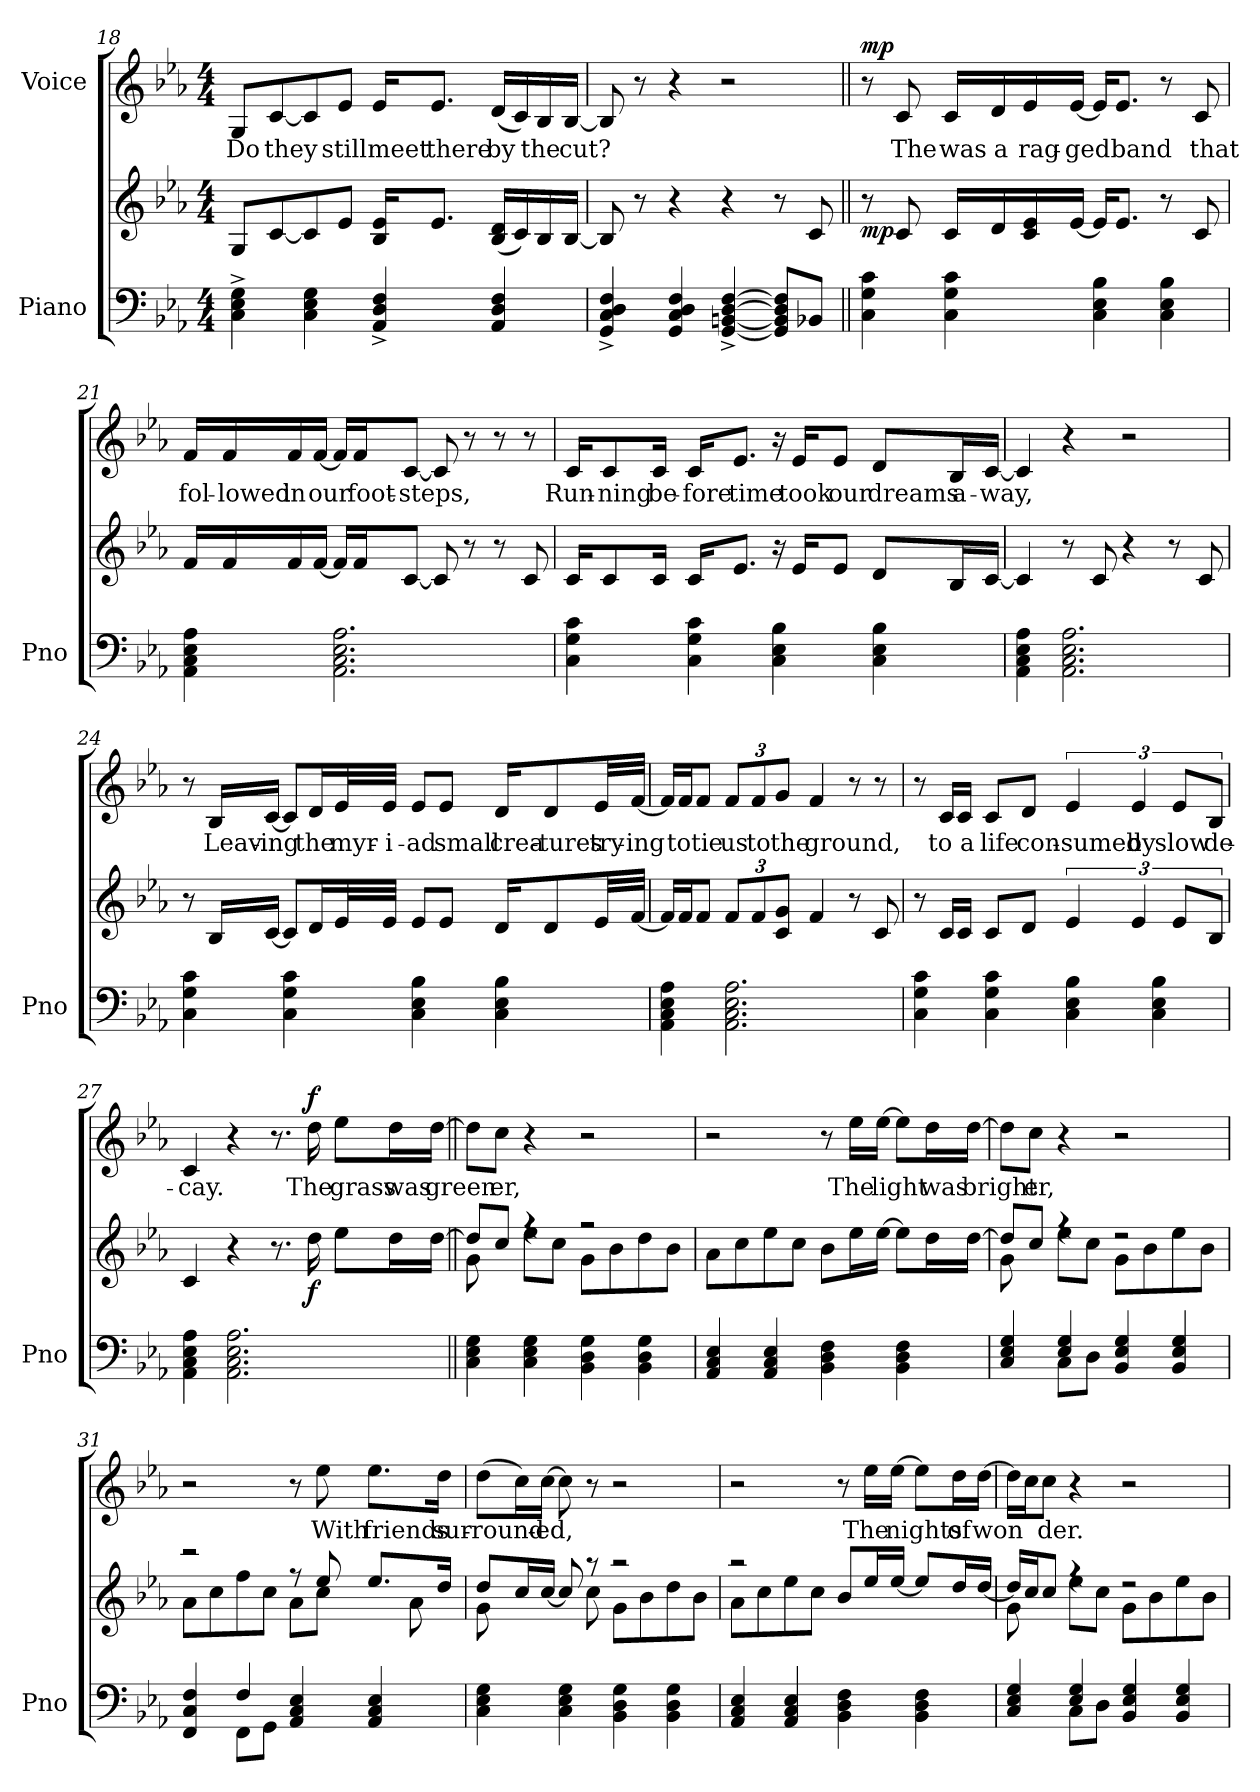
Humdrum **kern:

**kern	**kern	**dynam	**kern	**text	**dynam
*part2	*part2	*part2	*part1	*part1	*part1
*staff3	*staff2	*staff2/3	*staff1	*staff1	*staff1
*I"Piano	*	*	*I"Voice	*	*
*I'Pno	*	*	*	*	*
!!LO:PB:g=z
*clefF4	*clefG2	*	*clefG2	*	*
*k[b-e-a-]	*k[b-e-a-]	*	*k[b-e-a-]	*	*
*M4/4	*M4/4	*	*M4/4	*	*
=18	=18	=18	=18	=18	=18
!	!	!	!	!LO:LY:b	!
4C\^ 4E-\^ 4G\^	8G/L	.	8G/L	Do	.
!	!	!	!	!LO:LY:b	!
.	[8c/	.	[8c/	they	.
4C\ 4E-\ 4G\	8c/]	.	8c/]	.	.
!	!	!	!	!LO:LY:b	!
.	8e-/J	.	8e-/J	still	.
!	!	!	!	!LO:LY:b	!
4AA-/^ 4D/^ 4F/^	16B-/ 16e-/KL	.	16e-/KL	meet	.
!	!	!	!	!LO:LY:b	!
.	8.e-/J	.	8.e-/J	there	.
!	!	!	!	!LO:LY:b	!
4AA-/ 4D/ 4F/	(<16B-/ 16d/LL	.	(<16d/LL	by	.
.	16c/)	.	16c/)	.	.
!	!	!	!	!LO:LY:b	!
.	16B-/	.	16B-/	the	.
!	!	!	!	!LO:LY:b	!
.	[16B-/JJ	.	[16B-/JJ	cut?	.
=19	=19	=19	=19	=19	=19
4GG/^ 4C/^ 4D/^ 4F/^	8B-/]	.	8B-/]	.	.
.	8r	.	8r	.	.
4GG/ 4C/ 4D/ 4F/	4r	.	4r	.	.
[4GG/^ [4BBn/^ [4D/^ [4F/^	4r	.	2r	.	.
8GG/] 8BB/] 8D/] 8F/]L	8r	.	.	.	.
8BB-X/J	8c/	.	.	.	.
!!LO:LB:g=z
=20||	=20||	=20||	=20||	=20||	=20||
!	!	!LO:DY:b	!	!	!LO:DY:b
4C\ 4G\ 4c\	8r	mp	8r	.	mp
!	!	!	!	!LO:LY:b	!
.	8c/	.	8c/	The	.
!	!	!	!	!LO:LY:b	!
4C\ 4G\ 4c\	16c/LL	.	16c/LL	was	.
!	!	!	!	!LO:LY:b	!
.	16d/	.	16d/	a	.
!	!	!	!	!LO:LY:b	!
.	16c/ 16e-/	.	16e-/	rag-	.
!	!	!	!	!LO:LY:b	!
.	[16e-/JJ	.	[16e-/JJ	-ged	.
4C\ 4E-\ 4B-\	16e-/KL]	.	16e-/KL]	.	.
!	!	!	!	!LO:LY:b	!
.	8.e-/J	.	8.e-/J	band	.
4C\ 4E-\ 4B-\	8r	.	8r	.	.
!	!	!	!	!LO:LY:b	!
.	8c/	.	8c/	that	.
=21	=21	=21	=21	=21	=21
!	!	!	!	!LO:LY:b	!
4AA-\ 4C\ 4E-\ 4A-\	16f/LL	.	16f/LL	fol-	.
!	!	!	!	!LO:LY:b	!
.	16f/	.	16f/	-lowed	.
!	!	!	!	!LO:LY:b	!
.	16f/	.	16f/	in	.
!	!	!	!	!LO:LY:b	!
.	[16f/JJ	.	[16f/JJ	our	.
2.AA-\ 2.C\ 2.E-\ 2.A-\	16f/LL]	.	16f/LL]	.	.
!	!	!	!	!LO:LY:b	!
.	16f/J	.	16f/J	foot-	.
!	!	!	!	!LO:LY:b	!
.	[8c/J	.	[8c/J	-steps,	.
.	8c/]	.	8c/]	.	.
.	8r	.	8r	.	.
.	8r	.	8r	.	.
.	8c/	.	8r	.	.
!!LO:LB:g=z
=22	=22	=22	=22	=22	=22
!	!	!	!	!LO:LY:b	!
4C\ 4G\ 4c\	16c/KL	.	16c/KL	Run-	.
!	!	!	!	!LO:LY:b	!
.	8c/	.	8c/	-ning	.
!	!	!	!	!LO:LY:b	!
.	16c/Jk	.	16c/Jk	be-	.
!	!	!	!	!LO:LY:b	!
4C\ 4G\ 4c\	16c/KL	.	16c/KL	-fore	.
!	!	!	!	!LO:LY:b	!
.	8.e-/J	.	8.e-/J	time	.
4C\ 4E-\ 4B-\	16r	.	16r	.	.
!	!	!	!	!LO:LY:b	!
.	16e-/KL	.	16e-/KL	took	.
!	!	!	!	!LO:LY:b	!
.	8e-/J	.	8e-/J	our	.
!	!	!	!	!LO:LY:b	!
4C\ 4E-\ 4B-\	8d/L	.	8d/L	dreams	.
!	!	!	!	!LO:LY:b	!
.	16B-/L	.	16B-/L	a-	.
!	!	!	!	!LO:LY:b	!
.	[16c/JJ	.	[16c/JJ	-way,	.
=23	=23	=23	=23	=23	=23
4AA-\ 4C\ 4E-\ 4A-\	4c/]	.	4c/]	.	.
2.AA-\ 2.C\ 2.E-\ 2.A-\	8r	.	4r	.	.
.	8c/	.	.	.	.
.	4r	.	2r	.	.
.	8r	.	.	.	.
.	8c/	.	.	.	.
!!LO:PB:g=z
=24	=24	=24	=24	=24	=24
4C\ 4G\ 4c\	8r	.	8r	.	.
!	!	!	!	!LO:LY:b	!
.	16B-/LL	.	16B-/LL	Leav-	.
!	!	!	!	!LO:LY:b	!
.	[16c/JJ	.	[16c/JJ	-ing	.
4C\ 4G\ 4c\	8c/L]	.	8c/L]	.	.
!	!	!	!	!LO:LY:b	!
.	16d/L	.	16d/L	the	.
!	!	!	!	!LO:LY:b	!
.	32e-/L	.	32e-/L	myr-	.
!	!	!	!	!LO:LY:b	!
.	32e-/JJJ	.	32e-/JJJ	-i-	.
!	!	!	!	!LO:LY:b	!
4C\ 4E-\ 4B-\	8e-/L	.	8e-/L	-ad	.
!	!	!	!	!LO:LY:b	!
.	8e-/J	.	8e-/J	small	.
!	!	!	!	!LO:LY:b	!
4C\ 4E-\ 4B-\	16d/KL	.	16d/KL	crea-	.
!	!	!	!	!LO:LY:b	!
.	8d/	.	8d/	-tures	.
!	!	!	!	!LO:LY:b	!
.	32e-/LL	.	32e-/LL	try-	.
!	!	!	!	!LO:LY:b	!
.	[32f/JJJ	.	[32f/JJJ	-ing	.
=25	=25	=25	=25	=25	=25
4AA-\ 4C\ 4E-\ 4A-\	16f/LL]	.	16f/LL]	.	.
!	!	!	!	!LO:LY:b	!
.	16f/J	.	16f/J	to	.
!	!	!	!	!LO:LY:b	!
.	8f/J	.	8f/J	tie	.
*	*Xbrackettup	*	*Xbrackettup	*	*
!	!	!	!	!LO:LY:b	!
2.AA-\ 2.C\ 2.E-\ 2.A-\	12f/L	.	12f/L	us	.
!	!	!	!	!LO:LY:b	!
.	12f/	.	12f/	to	.
!	!	!	!	!LO:LY:b	!
.	12c/ 12g/J	.	12g/J	the	.
!	!	!	!	!LO:LY:b	!
.	4f/	.	4f/	ground,	.
.	8r	.	8r	.	.
.	8c/	.	8r	.	.
!!LO:LB:g=z
=26	=26	=26	=26	=26	=26
4C\ 4G\ 4c\	8r	.	8r	.	.
!	!	!	!	!LO:LY:b	!
.	16c/LL	.	16c/LL	to	.
!	!	!	!	!LO:LY:b	!
.	16c/JJ	.	16c/JJ	a	.
!	!	!	!	!LO:LY:b	!
4C\ 4G\ 4c\	8c/L	.	8c/L	life	.
!	!	!	!	!LO:LY:b	!
.	8d/J	.	8d/J	con-	.
*	*brackettup	*	*brackettup	*	*
!	!	!	!	!LO:LY:b	!
4C\ 4E-\ 4B-\	6e-/	.	6e-/	-sumed	.
!	!	!	!	!LO:LY:b	!
.	6e-/	.	6e-/	by	.
4C\ 4E-\ 4B-\	.	.	.	.	.
!	!	!	!	!LO:LY:b	!
.	12e-/L	.	12e-/L	slow	.
!	!	!	!	!LO:LY:b	!
.	12B-/J	.	12B-/J	de-	.
=27	=27	=27	=27	=27	=27
!	!	!	!	!LO:LY:b	!
4AA-\ 4C\ 4E-\ 4A-\	4c/	.	4c/	-cay.	.
2.AA-\ 2.C\ 2.E-\ 2.A-\	4r	.	4r	.	.
.	8.r	.	8.r	.	.
!	!	!LO:DY:b	!	!LO:LY:b	!LO:DY:b
.	16dd\	f	16dd\	The	f
!	!	!	!	!LO:LY:b	!
.	8ee-\L	.	8ee-\L	grass	.
!	!	!	!	!LO:LY:b	!
.	16dd\L	.	16dd\L	was	.
!	!	!	!	!LO:LY:b	!
.	[16dd\JJ	.	[16dd\JJ	green	.
=28||	=28||	=28||	=28||	=28||	=28||
*	*^	*	*	*	*
4C\ 4E-\ 4G\	8dd/L]	8g\	.	8dd\L]	.	.
!	!	!	!	!	!LO:LY:b	!
.	8cc/J	8ryy	.	8cc\J	er,	.
4C\ 4E-\ 4G\	4rff	8ee-\L	.	4r	.	.
.	.	8cc\J	.	.	.	.
4BB-\ 4D\ 4G\	2rff	8g\L	.	2r	.	.
.	.	8b-\	.	.	.	.
4BB-\ 4D\ 4G\	.	8dd\	.	.	.	.
.	.	8b-\J	.	.	.	.
*	*v	*v	*	*	*	*
!!LO:LB:g=z
=29	=29	=29	=29	=29	=29
4AA-/ 4C/ 4E-/	8a-\L	.	2r	.	.
.	8cc\	.	.	.	.
4AA-/ 4C/ 4E-/	8ee-\	.	.	.	.
.	8cc\J	.	.	.	.
4BB-\ 4D\ 4F\	8b-\L	.	8r	.	.
!	!	!	!	!LO:LY:b	!
.	16ee-\L	.	16ee-\LL	The	.
!	!	!	!	!LO:LY:b	!
.	[16ee-\JJ	.	[16ee-\JJ	light	.
4BB-\ 4D\ 4F\	8ee-\L]	.	8ee-\L]	.	.
!	!	!	!	!LO:LY:b	!
.	16dd\L	.	16dd\L	was	.
!	!	!	!	!LO:LY:b	!
.	[16dd\JJ	.	[16dd\JJ	bright	.
=30	=30	=30	=30	=30	=30
*^	*^	*	*	*	*
4C/ 4E-/ 4G/	4ryy	8dd/L]	8g\	.	8dd\L]	.	.
!	!	!	!	!	!	!LO:LY:b	!
.	.	8cc/J	8ryy	.	8cc\J	er,	.
4E-/ 4G/	8C\L	4rff	8ee-\L	.	4r	.	.
.	8D\J	.	8cc\J	.	.	.	.
4BB-/ 4E-/ 4G/	2ryy	2rdd	8g\L	.	2r	.	.
.	.	.	8b-\	.	.	.	.
4BB-/ 4E-/ 4G/	.	.	8ee-\	.	.	.	.
.	.	.	8b-\J	.	.	.	.
=31	=31	=31	=31	=31	=31	=31	=31
4FF/ 4C/ 4F/	4ryy	2r	8a-\L	.	2r	.	.
.	.	.	8cc\	.	.	.	.
4F/	8FF\L	.	8ff\	.	.	.	.
.	8GG\J	.	8cc\J	.	.	.	.
4AA-/ 4C/ 4E-/	2ryy	8r	8a-\L	.	8r	.	.
!	!	!	!	!	!	!LO:LY:b	!
.	.	8ee-/	8cc\J	.	8ee-\	With	.
!	!	!	!	!	!	!LO:LY:b	!
4AA-/ 4C/ 4E-/	.	8.ee-/L	8ryy	.	8.ee-\L	friends	.
.	.	.	8a-\	.	.	.	.
!	!	!	!	!	!	!LO:LY:b	!
.	.	16dd/Jk	.	.	16dd\Jk	sur-	.
*v	*v	*	*	*	*	*	*
!!LO:PB:g=z
=32	=32	=32	=32	=32	=32	=32
!	!	!	!	!	!LO:LY:b	!
4C\ 4E-\ 4G\	8dd/L	8g\	.	(>8dd\L	-round-	.
.	16cc/L	4ryy	.	16cc\L)	.	.
!	!	!	!	!	!LO:LY:b	!
.	[16cc/JJ	.	.	[16cc\JJ	-ed,	.
4C\ 4E-\ 4G\	8cc/]	.	.	8cc\]	.	.
.	8r	8cc\	.	8r	.	.
4BB-\ 4D\ 4G\	2r	8g\L	.	2r	.	.
.	.	8b-\	.	.	.	.
4BB-\ 4D\ 4G\	.	8dd\	.	.	.	.
.	.	8b-\J	.	.	.	.
=33	=33	=33	=33	=33	=33	=33
4AA-/ 4C/ 4E-/	2r	8a-\L	.	2r	.	.
.	.	8cc\	.	.	.	.
4AA-/ 4C/ 4E-/	.	8ee-\	.	.	.	.
.	.	8cc\J	.	.	.	.
4BB-\ 4D\ 4F\	8b-/L	2ryy	.	8r	.	.
!	!	!	!	!	!LO:LY:b	!
.	16ee-/L	.	.	16ee-\LL	The	.
!	!	!	!	!	!LO:LY:b	!
.	[16ee-/JJ	.	.	[16ee-\JJ	nights	.
4BB-\ 4D\ 4F\	8ee-/L]	.	.	8ee-\L]	.	.
!	!	!	!	!	!LO:LY:b	!
.	16dd/L	.	.	16dd\L	of	.
!	!	!	!	!	!LO:LY:b	!
.	[16dd/JJ	.	.	[16dd\JJ	won	.
=34	=34	=34	=34	=34	=34	=34
*^	*	*	*	*	*	*
4C/ 4E-/ 4G/	4ryy	16dd/LL]	8g\	.	16dd\LL]	.	.
.	.	16cc/J	.	.	16cc\J	.	.
!	!	!	!	!	!	!LO:LY:b	!
.	.	8cc/J	8ryy	.	8cc\J	der.	.
4E-/ 4G/	8C\L	4rff	8ee-\L	.	4r	.	.
.	8D\J	.	8cc\J	.	.	.	.
4BB-/ 4E-/ 4G/	2ryy	2rdd	8g\L	.	2r	.	.
.	.	.	8b-\	.	.	.	.
4BB-/ 4E-/ 4G/	.	.	8ee-\	.	.	.	.
.	.	.	8b-\J	.	.	.	.
*v	*v	*	*	*	*	*	*
*	*v	*v	*	*	*	*
=	=	=	=	=	=
*-	*-	*-	*-	*-	*-
